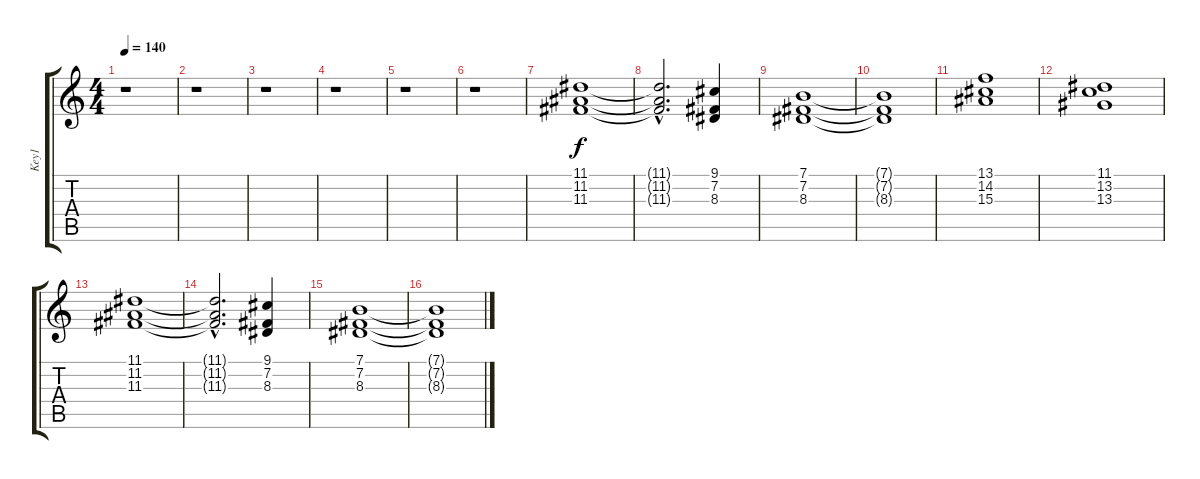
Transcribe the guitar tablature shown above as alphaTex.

\track ("Key1" "Key1") {instrument stringensemble1}
\staff {score tabs}
\tuning (E4 B3 G3 D3 A2 E2) {hide}
\ts (4 4)
\tempo 140
\clef g2
\ks c
r.1{dy f} |
r.1 |
r.1 |
r.1 |
r.1 |
r.1 |
(11.1 11.2 11.3).1{volume 1} |
(11.1{hac t} 11.2{hac t} 11.3{hac t}).2{d} (9.1 7.2 8.3).4 |
(7.1 7.2 8.3).1 |
(7.1{t} 7.2{t} 8.3{t}).1 |
(13.1 14.2 15.3).1 |
(11.1 13.2 13.3).1 |
(11.1 11.2 11.3).1 |
(11.1{hac t} 11.2{hac t} 11.3{hac t}).2{d} (9.1 7.2 8.3).4 |
(7.1 7.2 8.3).1 |
(7.1{t} 7.2{t} 8.3{t}).1
